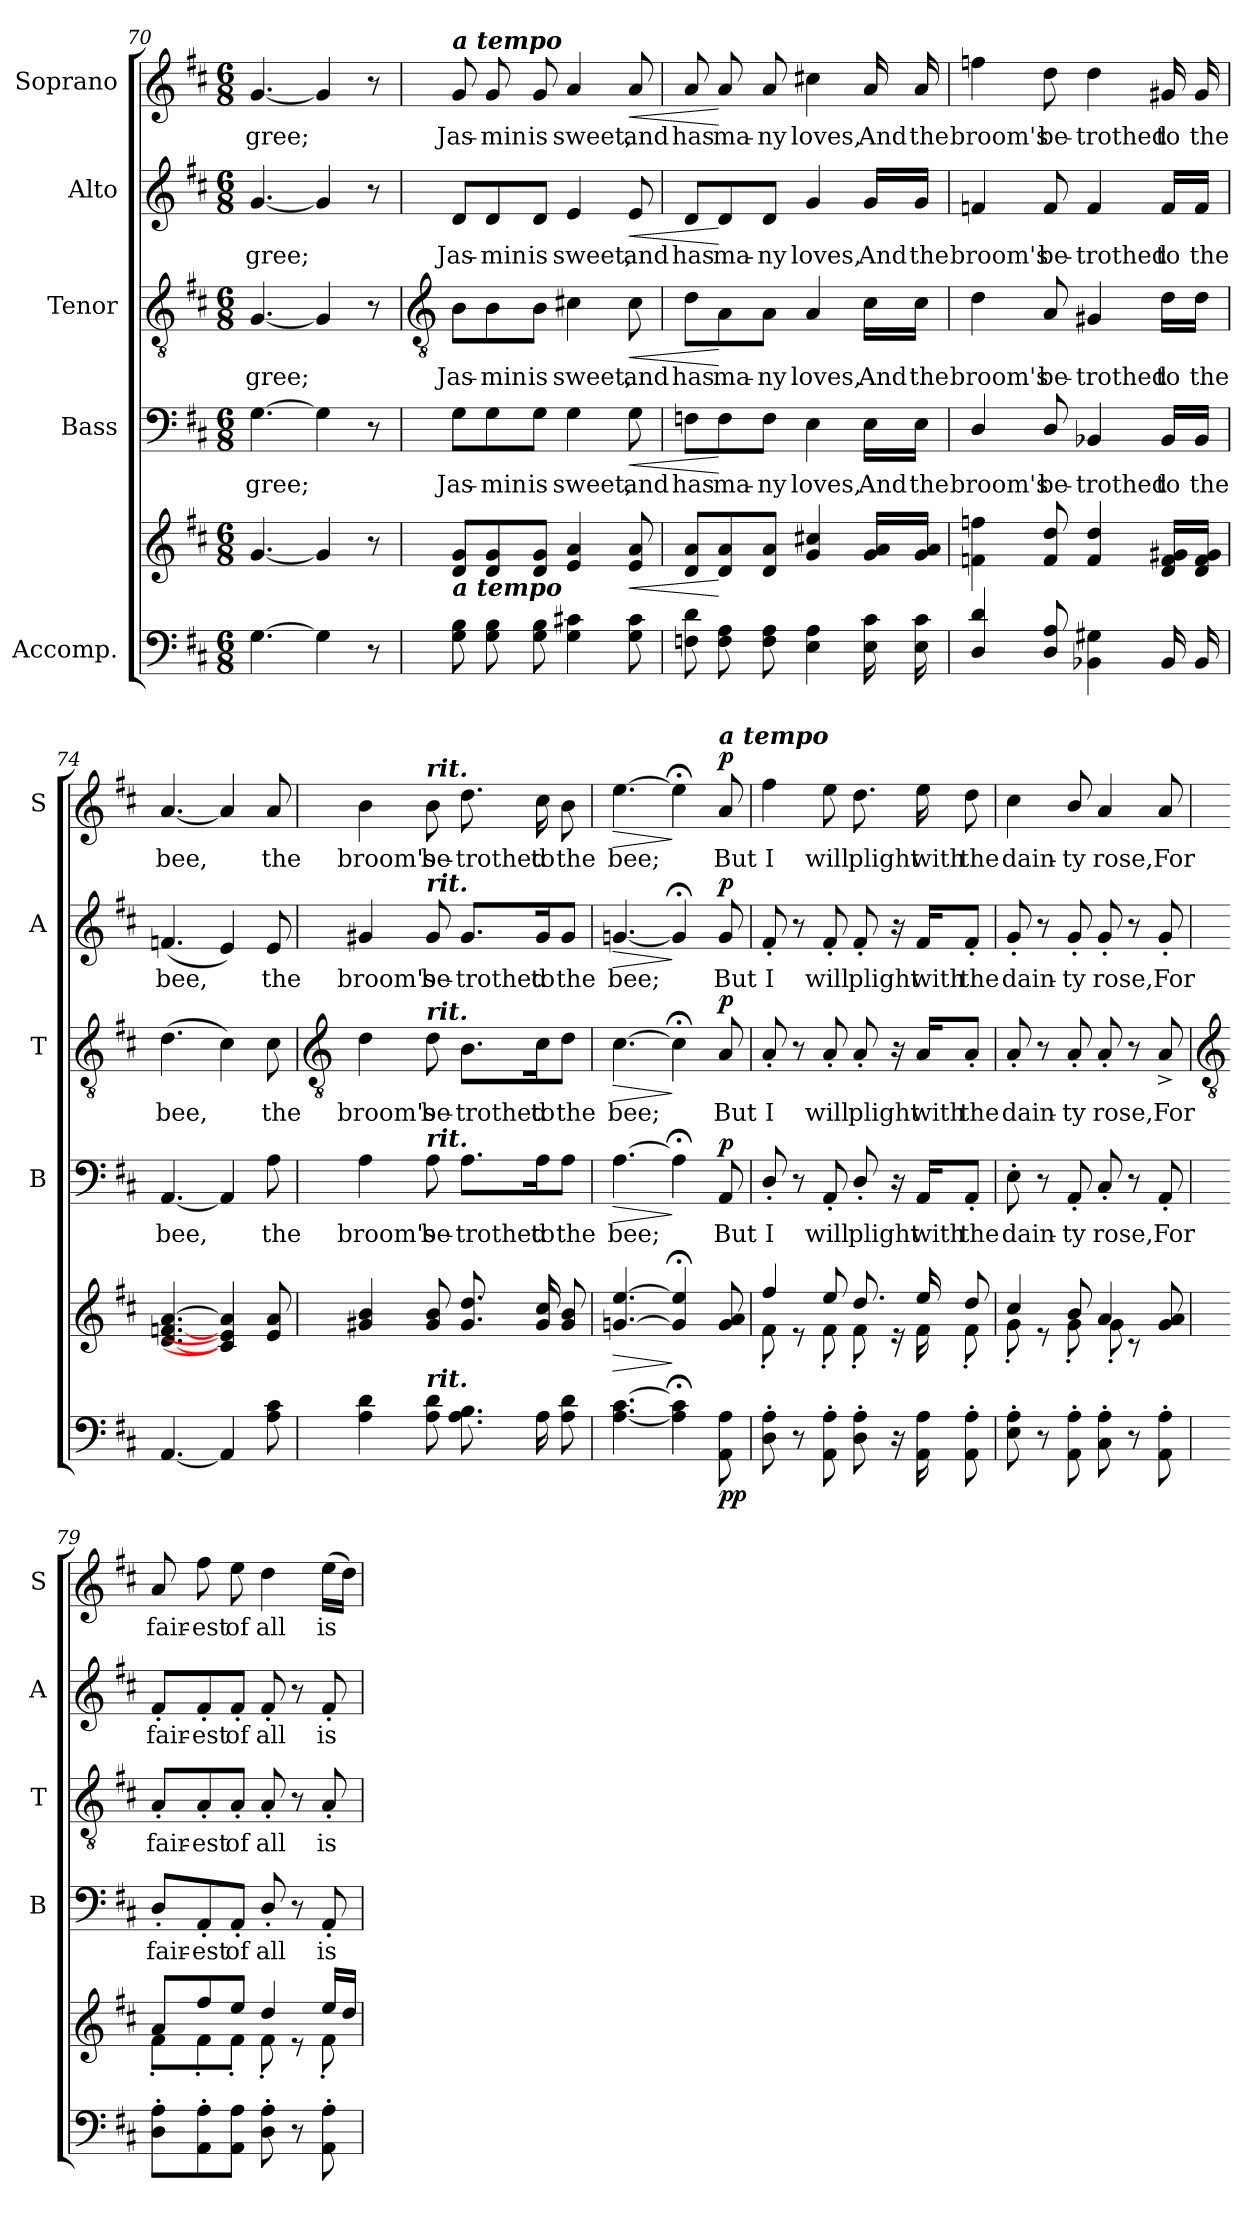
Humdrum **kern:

**kern	**kern	**dynam	**kern	**text	**dynam	**kern	**text	**dynam	**kern	**text	**dynam	**kern	**text	**dynam
*part5	*part5	*part5	*part4	*part4	*part4	*part3	*part3	*part3	*part2	*part2	*part2	*part1	*part1	*part1
*staff6	*staff5	*staff5/6	*staff4	*staff4	*staff4	*staff3	*staff3	*staff3	*staff2	*staff2	*staff2	*staff1	*staff1	*staff1
*I"Accomp.	*	*	*I"Bass	*	*	*I"Tenor	*	*	*I"Alto	*	*	*I"Soprano	*	*
*	*	*	*I'B	*	*	*I'T	*	*	*I'A	*	*	*I'S	*	*
*clefF4	*clefG2	*	*clefF4	*	*	*clefGv2	*	*	*clefG2	*	*	*clefG2	*	*
*k[f#c#]	*k[f#c#]	*	*k[f#c#]	*	*	*k[f#c#]	*	*	*k[f#c#]	*	*	*k[f#c#]	*	*
*D:	*D:	*	*D:	*	*	*D:	*	*	*D:	*	*	*D:	*	*
*M6/8	*M6/8	*	*M6/8	*	*	*M6/8	*	*	*M6/8	*	*	*M6/8	*	*
=70	=70	=70	=70	=70	=70	=70	=70	=70	=70	=70	=70	=70	=70	=70
!	!	!	!	!LO:LY:b	!	!	!LO:LY:b	!	!	!LO:LY:b	!	!	!LO:LY:b	!
[4.G	[4.g	.	[4.G	-gree;	.	[4.G	-gree;	.	[4.g	-gree;	.	[4.g	-gree;	.
4G]	4g]	.	4G]	.	.	4G]	.	.	4g]	.	.	4g]	.	.
8r	8r	.	8r	.	.	8r	.	.	8r	.	.	8r	.	.
!!LO:LB:g=z
=71	=71	=71	=71	=71	=71	=71	=71	=71	=71	=71	=71	=71	=71	=71
*	*	*	*	*	*	*clefGv2	*	*	*	*	*	*	*	*
!	!	!	!	!	!	!	!	!	!	!	!	!LO:TX:a:Bi:t=a tempo	!	!
!	!LO:TX:b:Bi:t=a tempo	!	!	!	!	!	!	!	!	!	!	!	!	!
!	!	!	!	!LO:LY:b	!	!	!LO:LY:b	!	!	!LO:LY:b	!	!	!LO:LY:b	!
8G 8B	8d 8gL	.	8G\L	Jas-	.	8B\L	Jas-	.	8d/L	Jas-	.	8g	Jas-	.
!	!	!	!	!LO:LY:b	!	!	!LO:LY:b	!	!	!LO:LY:b	!	!	!LO:LY:b	!
8G 8B	8d 8g	.	8G\	-min	.	8B\	-min	.	8d/	-min	.	8g	-min	.
!	!	!	!	!LO:LY:b	!	!	!LO:LY:b	!	!	!LO:LY:b	!	!	!LO:LY:b	!
8G 8B	8d 8gJ	.	8G\J	is	.	8B\J	is	.	8d/J	is	.	8g	is	.
!	!	!	!	!LO:LY:b	!	!	!LO:LY:b	!	!	!LO:LY:b	!	!	!LO:LY:b	!
4G 4c#X	4e 4a	.	4G	sweet,	.	4c#X	sweet,	.	4e	sweet,	.	4a	sweet,	.
!	!	!LO:HP:b	!	!LO:LY:b	!LO:HP:b	!	!LO:LY:b	!LO:HP:b	!	!LO:LY:b	!LO:HP:b	!	!LO:LY:b	!LO:HP:b
8G 8c#	8e 8a	<	8G	and	<	8c#	and	<	8e	and	<	8a	and	<
=72	=72	=72	=72	=72	=72	=72	=72	=72	=72	=72	=72	=72	=72	=72
!	!	!	!	!LO:LY:b	!	!	!LO:LY:b	!	!	!LO:LY:b	!	!	!LO:LY:b	!
8Fn 8d	8d 8aL	.	8Fn\L	has	.	8d\L	has	.	8d/L	has	.	8a	has	.
!	!	!	!	!LO:LY:b	!	!	!LO:LY:b	!	!	!LO:LY:b	!	!	!LO:LY:b	!
8F 8A	8d 8a	[	8F\	ma-	[	8A\	ma-	[	8d/	ma-	[	8a	ma-	[
!	!	!	!	!LO:LY:b	!	!	!LO:LY:b	!	!	!LO:LY:b	!	!	!LO:LY:b	!
8F 8A	8d 8aJ	.	8F\J	-ny	.	8A\J	-ny	.	8d/J	-ny	.	8a	-ny	.
!	!	!	!	!LO:LY:b	!	!	!LO:LY:b	!	!	!LO:LY:b	!	!	!LO:LY:b	!
4E 4A	4g 4cc#X	.	4E	loves,	.	4A	loves,	.	4g	loves,	.	4cc#X	loves,	.
!	!	!	!	!LO:LY:b	!	!	!LO:LY:b	!	!	!LO:LY:b	!	!	!LO:LY:b	!
16E 16c#	16g 16aLL	.	16E\LL	And	.	16c#\LL	And	.	16g/LL	And	.	16a	And	.
!	!	!	!	!LO:LY:b	!	!	!LO:LY:b	!	!	!LO:LY:b	!	!	!LO:LY:b	!
16E 16c#	16g 16aJJ	.	16E\JJ	the	.	16c#\JJ	the	.	16g/JJ	the	.	16a	the	.
=73	=73	=73	=73	=73	=73	=73	=73	=73	=73	=73	=73	=73	=73	=73
!	!	!	!	!LO:LY:b	!	!	!LO:LY:b	!	!	!LO:LY:b	!	!	!LO:LY:b	!
4D/ 4d/	4fn 4ffn	.	4D/	broom's	.	4d	broom's	.	4fn	broom's	.	4ffn	broom's	.
!	!	!	!	!LO:LY:b	!	!	!LO:LY:b	!	!	!LO:LY:b	!	!	!LO:LY:b	!
8D/ 8A/	8f 8dd	.	8D/	be-	.	8A	be-	.	8f	be-	.	8dd	be-	.
!	!	!	!	!LO:LY:b	!	!	!LO:LY:b	!	!	!LO:LY:b	!	!	!LO:LY:b	!
4BB-X 4G#X	4f 4dd	.	4BB-X	-trothed	.	4G#X	-trothed	.	4f	-trothed	.	4dd	-trothed	.
!	!	!	!	!LO:LY:b	!	!	!LO:LY:b	!	!	!LO:LY:b	!	!	!LO:LY:b	!
16BB-	16d 16f 16g#XLL	.	16BB-/LL	to	.	16d\LL	to	.	16f/LL	to	.	16g#X	to	.
!	!	!	!	!LO:LY:b	!	!	!LO:LY:b	!	!	!LO:LY:b	!	!	!LO:LY:b	!
16BB-	16d 16f 16g#JJ	.	16BB-/JJ	the	.	16d\JJ	the	.	16f/JJ	the	.	16g#	the	.
=74	=74	=74	=74	=74	=74	=74	=74	=74	=74	=74	=74	=74	=74	=74
!	!	!	!	!LO:LY:b	!	!	!LO:LY:b	!	!	!LO:LY:b	!	!	!LO:LY:b	!
[4.AA	[4.d [4.fn [4.a	.	[4.AA	bee,	.	(>4.d	bee,	.	(<4.fn	bee,	.	[4.a	bee,	.
4AA]	4c#] 4e] 4a]	.	4AA]	.	.	4c#)	.	.	4e)	.	.	4a]	.	.
!	!	!	!	!LO:LY:b	!	!	!LO:LY:b	!	!	!LO:LY:b	!	!	!LO:LY:b	!
8A 8c#	8e 8a	.	8A	the	.	8c#	the	.	8e	the	.	8a	the	.
!!LO:LB:g=z
=75	=75	=75	=75	=75	=75	=75	=75	=75	=75	=75	=75	=75	=75	=75
*	*	*	*	*	*	*clefGv2	*	*	*	*	*	*	*	*
*	*^	*	*	*	*	*	*	*	*	*	*	*	*	*
!	!	!LO:N:vis=1	!	!	!LO:LY:b	!	!	!LO:LY:b	!	!	!LO:LY:b	!	!	!LO:LY:b	!
4A 4d	4g#X 4b	2.ryy	.	4A	broom's	.	4d	broom's	.	4g#X	broom's	.	4b	broom's	.
!	!	!	!	!	!	!	!	!	!	!	!	!	!LO:TX:a:Bi:t=rit.	!	!
!	!	!	!	!	!	!	!	!	!	!LO:TX:a:Bi:t=rit.	!	!	!	!	!
!	!	!	!	!	!	!	!LO:TX:a:Bi:t=rit.	!	!	!	!	!	!	!	!
!	!	!	!	!LO:TX:a:Bi:t=rit.	!	!	!	!	!	!	!	!	!	!	!
!LO:TX:a:Bi:t=rit.	!	!	!	!	!	!	!	!	!	!	!	!	!	!	!
!	!	!	!	!	!LO:LY:b	!	!	!LO:LY:b	!	!	!LO:LY:b	!	!	!LO:LY:b	!
8A 8d	8g# 8b	.	.	8A	be-	.	8d	be-	.	8g#	be-	.	8b	be-	.
!	!	!	!	!	!LO:LY:b	!	!	!LO:LY:b	!	!	!LO:LY:b	!	!	!LO:LY:b	!
8.A 8.BL	8.g# 8.ddL	.	.	8.A\L	-trothed	.	8.B\L	-trothed	.	8.g#/L	-trothed	.	8.dd	-trothed	.
!	!	!	!	!	!LO:LY:b	!	!	!LO:LY:b	!	!	!LO:LY:b	!	!	!LO:LY:b	!
16AL	16g# 16cc#L	.	.	16A\K	to	.	16c#\K	to	.	16g#/K	to	.	16cc#	to	.
!	!	!	!	!	!LO:LY:b	!	!	!LO:LY:b	!	!	!LO:LY:b	!	!	!LO:LY:b	!
8A 8dJ	8g# 8bJ	.	.	8A\J	the	.	8d\J	the	.	8g#/J	the	.	8b	the	.
=76	=76	=76	=76	=76	=76	=76	=76	=76	=76	=76	=76	=76	=76	=76	=76
!	!	!LO:N:vis=1	!LO:HP:b	!	!LO:LY:b	!LO:HP:b	!	!LO:LY:b	!LO:HP:b	!	!LO:LY:b	!LO:HP:b	!	!LO:LY:b	!LO:HP:b
[4.A [4.c#	[4.gn [4.ee	2.ryy	>	[4.A	bee;	>	[4.c#	bee;	>	[4.gn	bee;	>	[4.ee	bee;	>
4A];< 4c#];<	4g];< 4ee];<	.	]	4A;<]	.	]	4c#;<]	.	]	4g;<]	.	]	4ee;<]	.	]
!	!	!	!	!	!	!	!	!	!	!	!	!	!LO:TX:a:Bi:t=a tempo	!	!
!	!	!	!LO:DY:b=2	!	!LO:LY:b	!	!	!LO:LY:b	!	!	!LO:LY:b	!	!	!LO:LY:b	!
!	!	!	!LO:DY:n=1:b	!	!	!LO:DY:b	!	!	!LO:DY:b	!	!	!LO:DY:b	!	!	!LO:DY:b
8AA 8A	8g 8a	.	p p	8AA	But	p	8A	But	p	8g	But	p	8a	But	p
=77	=77	=77	=77	=77	=77	=77	=77	=77	=77	=77	=77	=77	=77	=77	=77
!	!	!	!	!	!LO:LY:b	!	!	!LO:LY:b	!	!	!LO:LY:b	!	!	!LO:LY:b	!
8D\' 8A\'	4ff#/	8f#'\	.	8D'/	I	.	8A'	I	.	8f#'	I	.	4ff#	I	.
8r	.	8r	.	8r	.	.	8r	.	.	8r	.	.	.	.	.
!	!	!	!	!	!LO:LY:b	!	!	!LO:LY:b	!	!	!LO:LY:b	!	!	!LO:LY:b	!
8AA' 8A'	8ee/	8f#'\	.	8AA'	will	.	8A'	will	.	8f#'	will	.	8ee	will	.
!	!	!	!	!	!LO:LY:b	!	!	!LO:LY:b	!	!	!LO:LY:b	!	!	!LO:LY:b	!
8D\' 8A\'	8.dd/L	8f#'\	.	8D'/	plight	.	8A'	plight	.	8f#'	plight	.	8.dd	plight	.
16r	.	16r	.	16r	.	.	16r	.	.	16r	.	.	.	.	.
!	!	!	!	!	!LO:LY:b	!	!	!LO:LY:b	!	!	!LO:LY:b	!	!	!LO:LY:b	!
16AA 16ALL	16ee/L	16f#\LL	.	16AA/KL	with	.	16A/KL	with	.	16f#/KL	with	.	16ee	with	.
!	!	!	!	!	!LO:LY:b	!	!	!LO:LY:b	!	!	!LO:LY:b	!	!	!LO:LY:b	!
8AA' 8A'J	8dd/J	8f#'\J	.	8AA'/J	the	.	8A'/J	the	.	8f#'/J	the	.	8dd	the	.
=78	=78	=78	=78	=78	=78	=78	=78	=78	=78	=78	=78	=78	=78	=78	=78
!	!	!	!	!	!LO:LY:b	!	!	!LO:LY:b	!	!	!LO:LY:b	!	!	!LO:LY:b	!
8E' 8A'	4cc#/	8g'\	.	8E'	dain-	.	8A'	dain-	.	8g'	dain-	.	4cc#	dain-	.
8r	.	8r	.	8r	.	.	8r	.	.	8r	.	.	.	.	.
!	!	!	!	!	!LO:LY:b	!	!	!LO:LY:b	!	!	!LO:LY:b	!	!	!LO:LY:b	!
8AA' 8A'	8b/	8g'\	.	8AA'	-ty	.	8A'	-ty	.	8g'	-ty	.	8b/	-ty	.
!	!	!	!	!	!LO:LY:b	!	!	!LO:LY:b	!	!	!LO:LY:b	!	!	!LO:LY:b	!
8C#' 8A'	4a	8g'\	.	8C#'	rose,	.	8A'	rose,	.	8g'	rose,	.	4a	rose,	.
8r	.	8r	.	8r	.	.	8r	.	.	8r	.	.	.	.	.
!	!	!	!	!	!LO:LY:b	!	!	!LO:LY:b	!	!	!LO:LY:b	!	!	!LO:LY:b	!
8AA' 8A'	8g 8a	8ryy	.	8AA'	For	.	8A^	For	.	8g'	For	.	8a	For	.
!!LO:LB:g=z
=79	=79	=79	=79	=79	=79	=79	=79	=79	=79	=79	=79	=79	=79	=79	=79
*	*	*	*	*	*	*	*clefGv2	*	*	*	*	*	*	*	*
!	!	!	!	!	!LO:LY:b	!	!	!LO:LY:b	!	!	!LO:LY:b	!	!	!LO:LY:b	!
8D\' 8A\'L	8a/L	8f#'\L	.	8D'/L	fair-	.	8A'/L	fair-	.	8f#'/L	fair-	.	8a	fair-	.
!	!	!	!	!	!LO:LY:b	!	!	!LO:LY:b	!	!	!LO:LY:b	!	!	!LO:LY:b	!
8AA' 8A'	8ff#/	8f#'\	.	8AA'/	-est	.	8A'/	-est	.	8f#'/	-est	.	8ff#	-est	.
!	!	!	!	!	!LO:LY:b	!	!	!LO:LY:b	!	!	!LO:LY:b	!	!	!LO:LY:b	!
8AA 8AJ	8ee/J	8f#'\J	.	8AA'/J	of	.	8A'/J	of	.	8f#'/J	of	.	8ee	of	.
!	!	!	!	!	!LO:LY:b	!	!	!LO:LY:b	!	!	!LO:LY:b	!	!	!LO:LY:b	!
8D\' 8A\'	4dd/	8f#'\	.	8D'/	all	.	8A'	all	.	8f#'	all	.	4dd	all	.
8r	.	8r	.	8r	.	.	8r	.	.	8r	.	.	.	.	.
!	!	!	!	!	!LO:LY:b	!	!	!LO:LY:b	!	!	!LO:LY:b	!	!	!LO:LY:b	!
8AA' 8A'	16ee/LL	8f#'\	.	8AA'	is	.	8A'	is	.	8f#'	is	.	(>16eeLL	is	.
.	16dd/JJ	.	.	.	.	.	.	.	.	.	.	.	16ddJJ)	.	.
*	*v	*v	*	*	*	*	*	*	*	*	*	*	*	*	*
=	=	=	=	=	=	=	=	=	=	=	=	=	=	=
*-	*-	*-	*-	*-	*-	*-	*-	*-	*-	*-	*-	*-	*-	*-
